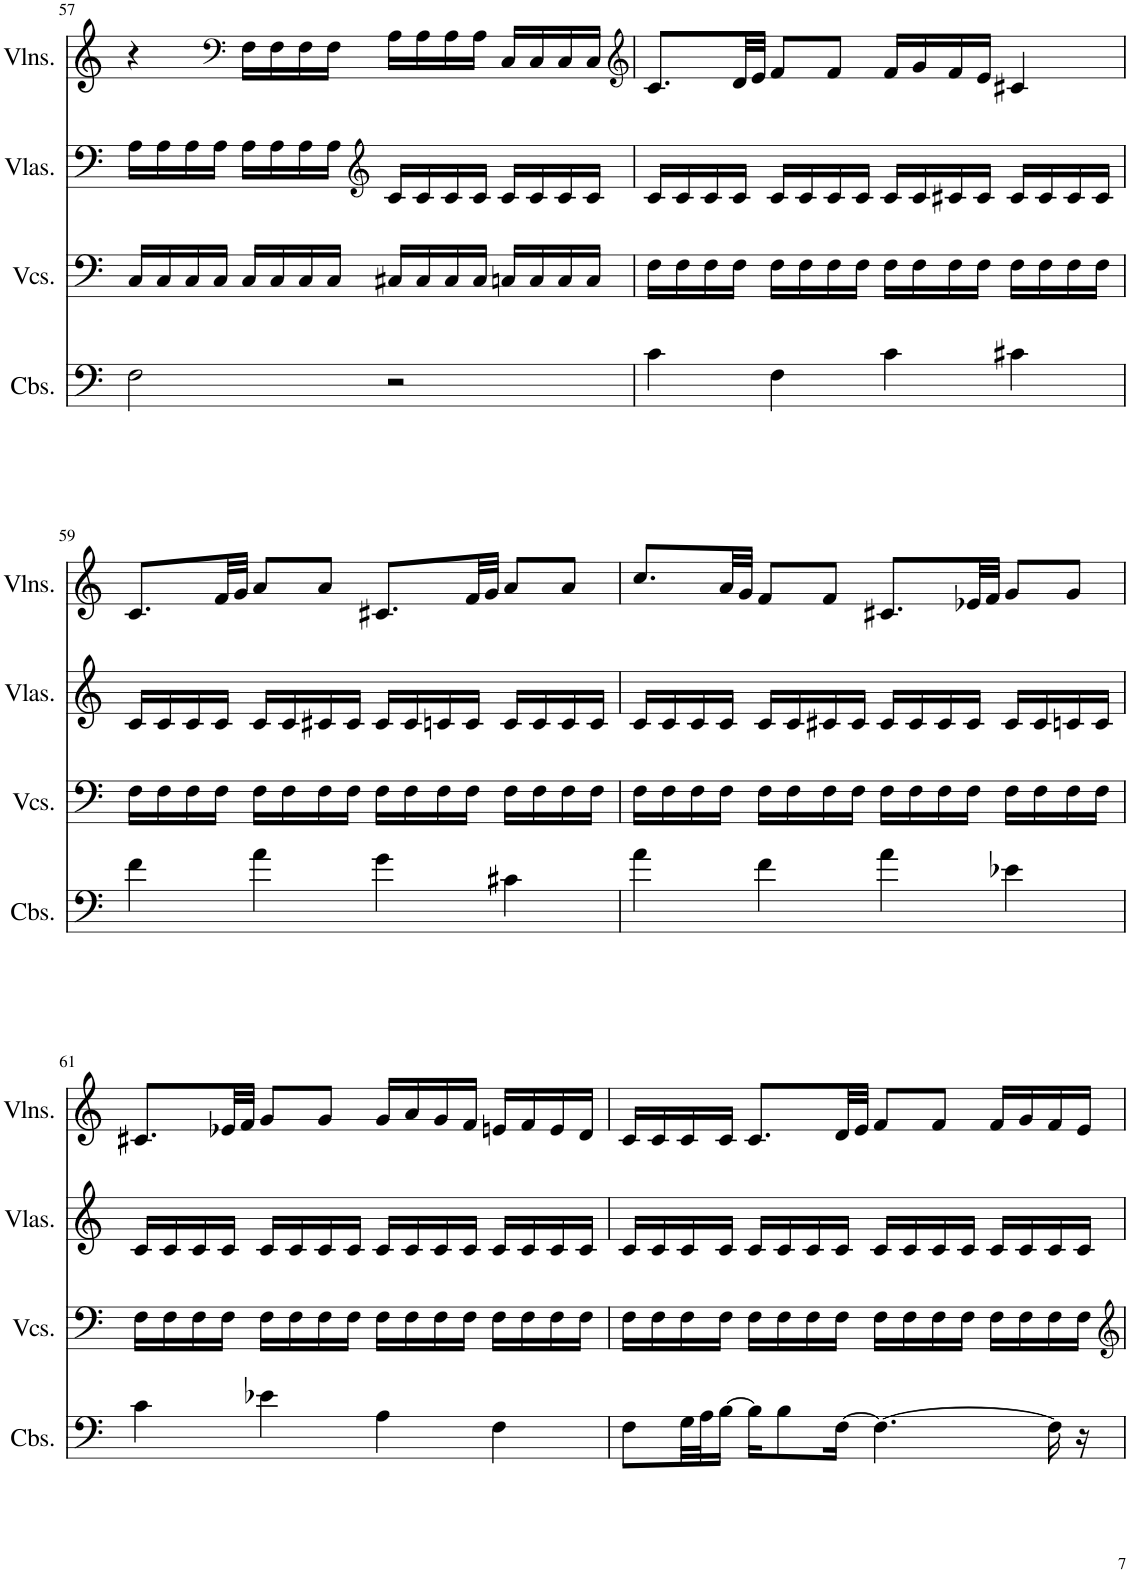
**kern	**kern	**kern	**kern
*part4	*part3	*part2	*part1
*staff4	*staff3	*staff2	*staff1
*I"Contrabasses	*I"Violoncellos	*I"Violas	*I"Violins
*I'Cbs.	*I'Vcs.	*I'Vlas.	*I'Vlns.
!!LO:PB:g=z
*clefF4	*clefF4	*clefF4	*clefG2
*Trd7c12	*	*	*
*k[]	*k[]	*k[]	*k[]
*M4/4	*M4/4	*M4/4	*M4/4
=57	=57	=57	=57
2F\	16C/LL	16A\LL	4r
.	16C/	16A\	.
.	16C/	16A\	.
.	16C/JJ	16A\JJ	.
*	*	*	*clefF4
.	16C/LL	16A\LL	16F\LL
.	16C/	16A\	16F\
.	16C/	16A\	16F\
.	16C/JJ	16A\JJ	16F\JJ
*	*	*clefG2	*
2r	16C#X/LL	16c/LL	16A\LL
.	16C#/	16c/	16A\
.	16C#/	16c/	16A\
.	16C#/JJ	16c/JJ	16A\JJ
.	16Cn/LL	16c/LL	16C/LL
.	16C/	16c/	16C/
.	16C/	16c/	16C/
.	16C/JJ	16c/JJ	16C/JJ
=58	=58	=58	=58
*	*	*	*clefG2
4c\	16F\LL	16c/LL	8.c/L
.	16F\	16c/	.
.	16F\	16c/	.
.	16F\JJ	16c/JJ	32d/LL
.	.	.	32e/JJJ
4F\	16F\LL	16c/LL	8f/L
.	16F\	16c/	.
.	16F\	16c/	8f/J
.	16F\JJ	16c/JJ	.
4c\	16F\LL	16c/LL	16f/LL
.	16F\	16c/	16g/
.	16F\	16c#X/	16f/
.	16F\JJ	16c#/JJ	16e/JJ
4c#X\	16F\LL	16c#/LL	4c#X/
.	16F\	16c#/	.
.	16F\	16c#/	.
.	16F\JJ	16c#/JJ	.
!!LO:LB:g=z
=59	=59	=59	=59
4f\	16F\LL	16c/LL	8.c/L
.	16F\	16c/	.
.	16F\	16c/	.
.	16F\JJ	16c/JJ	32f/LL
.	.	.	32g/JJJ
4a\	16F\LL	16c/LL	8a/L
.	16F\	16c/	.
.	16F\	16c#X/	8a/J
.	16F\JJ	16c#/JJ	.
4g\	16F\LL	16c#/LL	8.c#X/L
.	16F\	16c#/	.
.	16F\	16cn/	.
.	16F\JJ	16c/JJ	32f/LL
.	.	.	32g/JJJ
4c#X\	16F\LL	16c/LL	8a/L
.	16F\	16c/	.
.	16F\	16c/	8a/J
.	16F\JJ	16c/JJ	.
=60	=60	=60	=60
4a\	16F\LL	16c/LL	8.cc/L
.	16F\	16c/	.
.	16F\	16c/	.
.	16F\JJ	16c/JJ	32a/LL
.	.	.	32g/JJJ
4f\	16F\LL	16c/LL	8f/L
.	16F\	16c/	.
.	16F\	16c#X/	8f/J
.	16F\JJ	16c#/JJ	.
4a\	16F\LL	16c#/LL	8.c#X/L
.	16F\	16c#/	.
.	16F\	16c#/	.
.	16F\JJ	16c#/JJ	32e-X/LL
.	.	.	32f/JJJ
4e-X\	16F\LL	16c#/LL	8g/L
.	16F\	16c#/	.
.	16F\	16cn/	8g/J
.	16F\JJ	16c/JJ	.
!!LO:LB:g=z
=61	=61	=61	=61
4c\	16F\LL	16c/LL	8.c#X/L
.	16F\	16c/	.
.	16F\	16c/	.
.	16F\JJ	16c/JJ	32e-X/LL
.	.	.	32f/JJJ
4e-X\	16F\LL	16c/LL	8g/L
.	16F\	16c/	.
.	16F\	16c/	8g/J
.	16F\JJ	16c/JJ	.
4A\	16F\LL	16c/LL	16g/LL
.	16F\	16c/	16a/
.	16F\	16c/	16g/
.	16F\JJ	16c/JJ	16f/JJ
4F\	16F\LL	16c/LL	16en/LL
.	16F\	16c/	16f/
.	16F\	16c/	16e/
.	16F\JJ	16c/JJ	16d/JJ
=62	=62	=62	=62
8F\L	16F\LL	16c/LL	16c/LL
.	16F\	16c/	16c/
32G\LL	16F\	16c/	16c/
32A\J	.	.	.
[16B\JJ	16F\JJ	16c/JJ	16c/JJ
16B\KL]	16F\LL	16c/LL	8.c/L
8B\	16F\	16c/	.
.	16F\	16c/	.
[16F\Jk	16F\JJ	16c/JJ	32d/LL
.	.	.	32e/JJJ
4.F\_	16F\LL	16c/LL	8f/L
.	16F\	16c/	.
.	16F\	16c/	8f/J
.	16F\JJ	16c/JJ	.
.	16F\LL	16c/LL	16f/LL
.	16F\	16c/	16g/
16F\]	16F\	16c/	16f/
16r	16F\JJ	16c/JJ	16e/JJ
=	=	=	=
*-	*-	*-	*-
